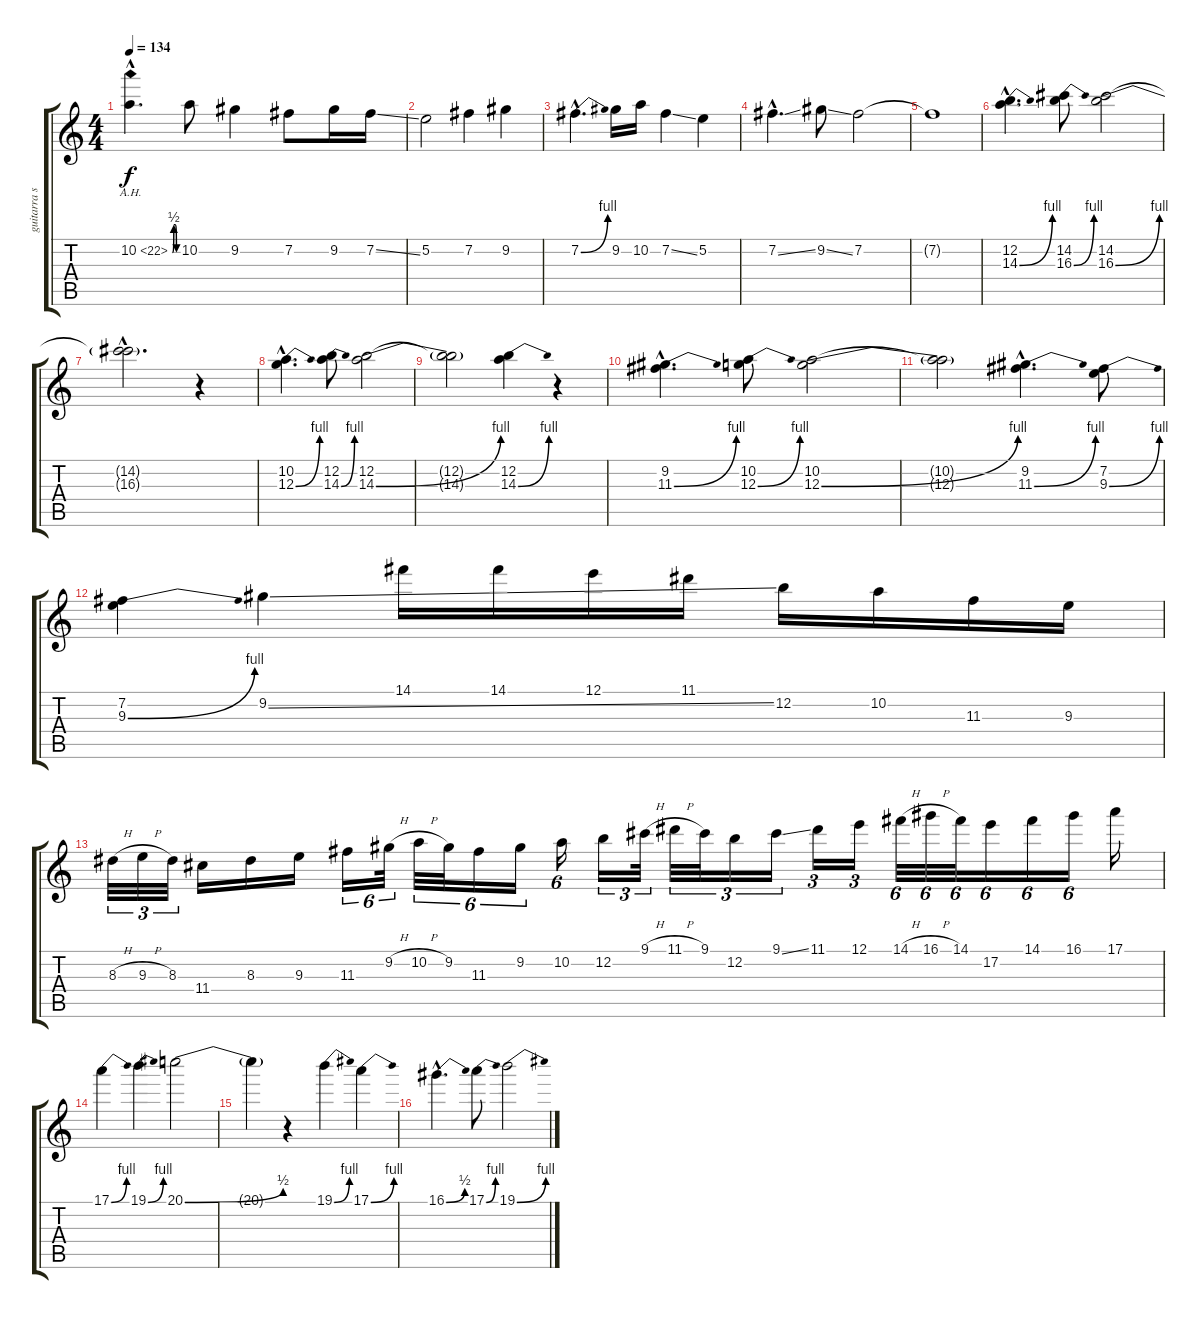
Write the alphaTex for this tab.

\track ("guitarra solo" "guitarra s") {instrument distortionguitar}
\staff {score tabs}
\tuning (E4 B3 G3 D3 A2 E2) {hide}
\ts (4 4)
\tempo 134
\clef g2
\ks c
10.2{be (custom 0 0 15 2 30 2 45 0 60 0) ah 12 hac}.4{d dy f} 10.2.8 9.2.4 7.2.8 9.2.16 7.2{ss}.16 |
5.2.2 7.2.4 9.2.4 |
7.2{be (bend 0 0 60 4) hac}.4{d} 9.2.16 10.2.16 7.2{ss}.4 5.2.4 |
7.2{ss hac}.4{d} 9.2{ss}.8 7.2.2 |
7.2{t}.1 |
(12.2{hac} 14.3{be (bend 0 0 60 4) hac}).4{d} (14.2 16.3{be (bend 0 0 60 4)}).8 (14.2 16.3{be (bend 0 0 60 4)}).2 |
(14.2{hac t} 16.3{hac t}).2{d} r.4 |
(10.2{hac} 12.3{be (bend 0 0 60 4) hac}).4{d} (12.2 14.3{be (bend 0 0 60 4)}).8 (12.2 14.3{be (bend 0 0 60 4)}).2 |
(12.2{t} 14.3{t}).2 (12.2 14.3{be (bend 0 0 60 4)}).4 r.4 |
(9.2{hac} 11.3{be (bend 0 0 60 4) hac}).4{d} (10.2 12.3{be (bend 0 0 60 4)}).8 (10.2 12.3{be (bend 0 0 60 4)}).2 |
(10.2{t} 12.3{t}).2 (9.2{hac} 11.3{be (bend 0 0 60 4) hac}).4{d} (7.2 9.3{be (bend 0 0 60 4)}).8 |
(7.2 9.3{be (bend 0 0 60 4)}).4 9.2{ss}.4 14.1.16 14.1.16 12.1.16 11.1.16 12.2.16 10.2.16 11.3.16 9.3.16 |
8.3{h}.32{tu (3 2)} 9.3{h}.32{tu (3 2)} 8.3.32{tu (3 2)} 11.4.16 8.3.16 9.3.16 11.3.16{tu (6 4)} 9.2{h}.32{tu (6 4)} 10.2{h}.32{tu (6 4)} 9.2.32{tu (6 4)} 11.3.16{tu (6 4)} 9.2.16{tu (6 4)} 10.2.16{tu (6 4)} 12.2.16{tu (3 2)} 9.1{h}.32{tu (3 2)} 11.1{h}.32{tu (3 2)} 9.1.32{tu (3 2)} 12.2.16{tu (3 2)} 9.1{ss}.16{tu (3 2)} 11.1.16{tu (3 2)} 12.1.16{tu (3 2)} 14.1{h}.32{tu (6 4)} 16.1{h}.32{tu (6 4)} 14.1.32{tu (6 4)} 17.2.16{tu (6 4)} 14.1.16{tu (6 4)} 16.1.16{tu (6 4)} 17.1.16 |
17.1{be (bend 0 0 60 4)}.4 19.1{be (bend 0 0 60 4)}.4 20.1{be (bend 0 0 60 2)}.2 |
20.1{t}.4 r.4 19.1{be (bend 0 0 60 4)}.4 17.1{be (bend 0 0 60 4)}.4 |
16.1{be (bend 0 0 60 2) hac}.4{d} 17.1{be (bend 0 0 60 4)}.8 19.1{be (bend 0 0 60 4)}.2
